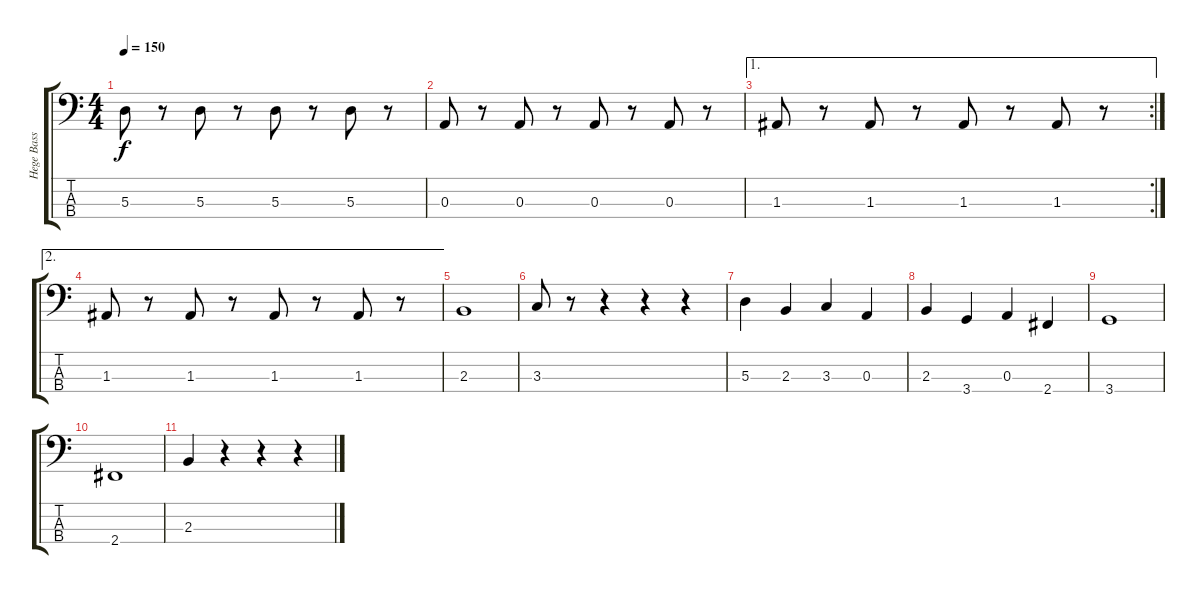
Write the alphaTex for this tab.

\track ("Hege Bass" "Hege Bass") {instrument electricbassfinger}
\staff {score tabs}
\tuning (G2 D2 A1 E1) {hide}
\ts (4 4)
\tempo 150
\clef f4
\ks c
5.3.8{dy f} r.8 5.3.8 r.8 5.3.8 r.8 5.3.8 r.8 |
0.3.8 r.8 0.3.8 r.8 0.3.8 r.8 0.3.8 r.8 |
\ae 1
\rc 2
1.3.8 r.8 1.3.8 r.8 1.3.8 r.8 1.3.8 r.8 |
\ae 2
1.3.8 r.8 1.3.8 r.8 1.3.8 r.8 1.3.8 r.8 |
2.3.1 |
3.3.8 r.8 r.4 r.4 r.4 |
5.3.4 2.3.4 3.3.4 0.3.4 |
2.3.4 3.4.4 0.3.4 2.4.4 |
3.4.1 |
2.4.1 |
2.3.4 r.4 r.4 r.4
